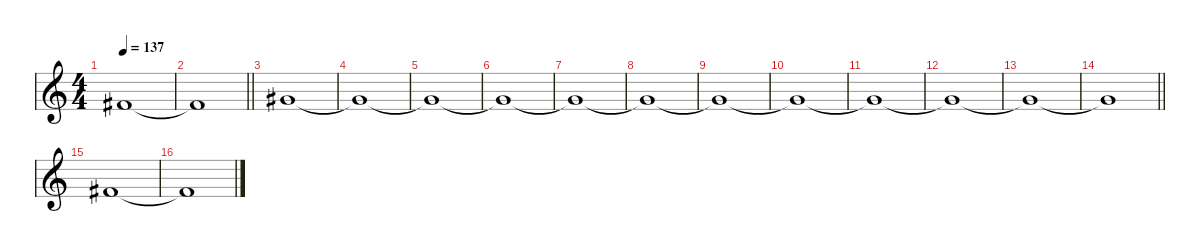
\defaultSystemsLayout 4
\hideDynamics
\bracketExtendMode nobrackets
\singleTrackTrackNamePolicy hidden
\multiTrackTrackNamePolicy hidden
\firstSystemTrackNameMode fullname
\firstSystemTrackNameOrientation horizontal
\otherSystemsTrackNameOrientation horizontal
\track ("Per Wiberg" "chr.") {instrument choiraahs}
\staff {score}
\tuning (E4 B3 G3 D3 A2 E2)
\ts (4 4)
\tempo 137
\clef g2
\ks c
2.1{t acc #}.1{dy f beam Up} |
\barLineRight lightlight
2.1{t acc #}.1{beam Up} |
\section ("" "")
4.1{acc #}.1{beam Up} |
4.1{t acc #}.1{beam Up} |
4.1{t acc #}.1{beam Up} |
4.1{t acc #}.1{beam Up} |
4.1{t acc #}.1{beam Up} |
4.1{t acc #}.1{beam Up} |
4.1{t acc #}.1{beam Up} |
4.1{t acc #}.1{beam Up} |
4.1{t acc #}.1{beam Up} |
4.1{t acc #}.1{beam Up} |
4.1{t acc #}.1{beam Up} |
\barLineRight lightlight
4.1{t acc #}.1{beam Up} |
\section ("" "")
2.1{acc #}.1{beam Up} |
2.1{t acc #}.1{beam Up}
